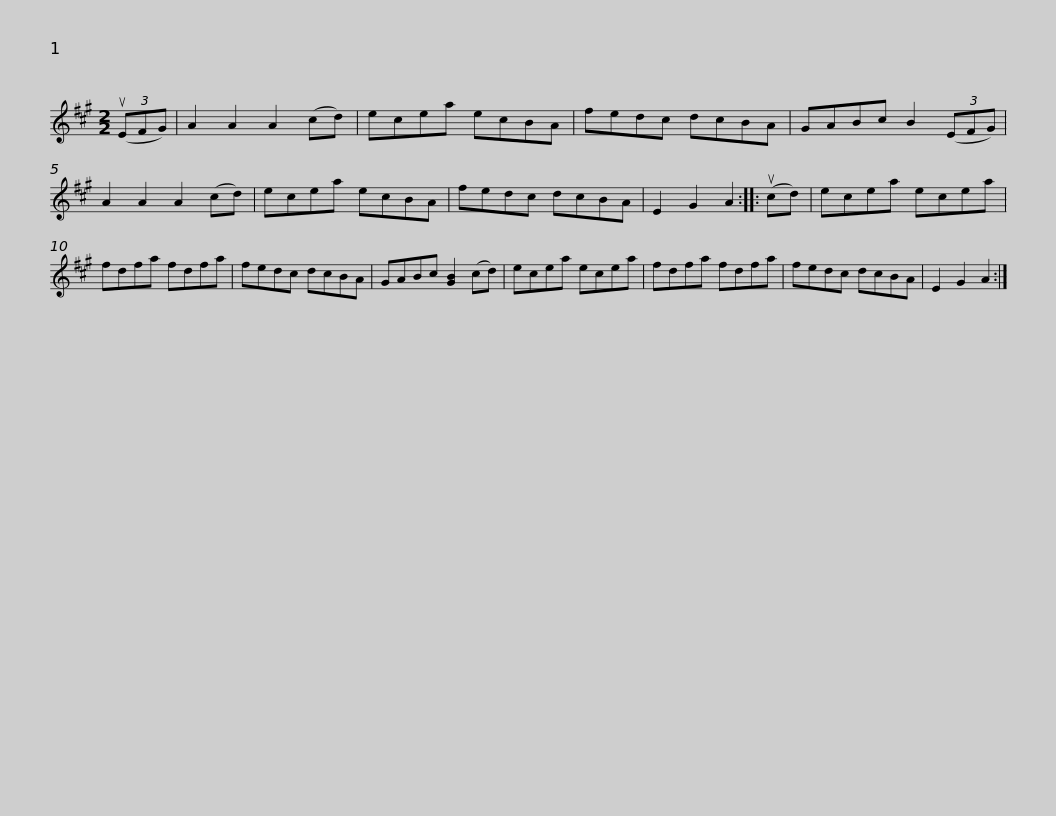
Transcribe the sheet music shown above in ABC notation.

X:1
L:1/8
M:2/2
I:linebreak $
K:A
V:1 treble
V:1
 (3(uEFG) | A2 A2 A2 (cd) | ecea ecBA | fedc dcBA | GABc B2 (3(EFG) | %5
 A2 A2 A2 (cd) |$ ecea ecBA | fedc dcBA | E2 G2 A2 :: (ucd) | %10
 ecea ecea | fdfa fdfa |$ fedc dcBA | GABc [GB]2 (cd) | ecea ecea | %15
 fdfa fdfa | fedc dcBA | E2 G2 A2 :| %18
